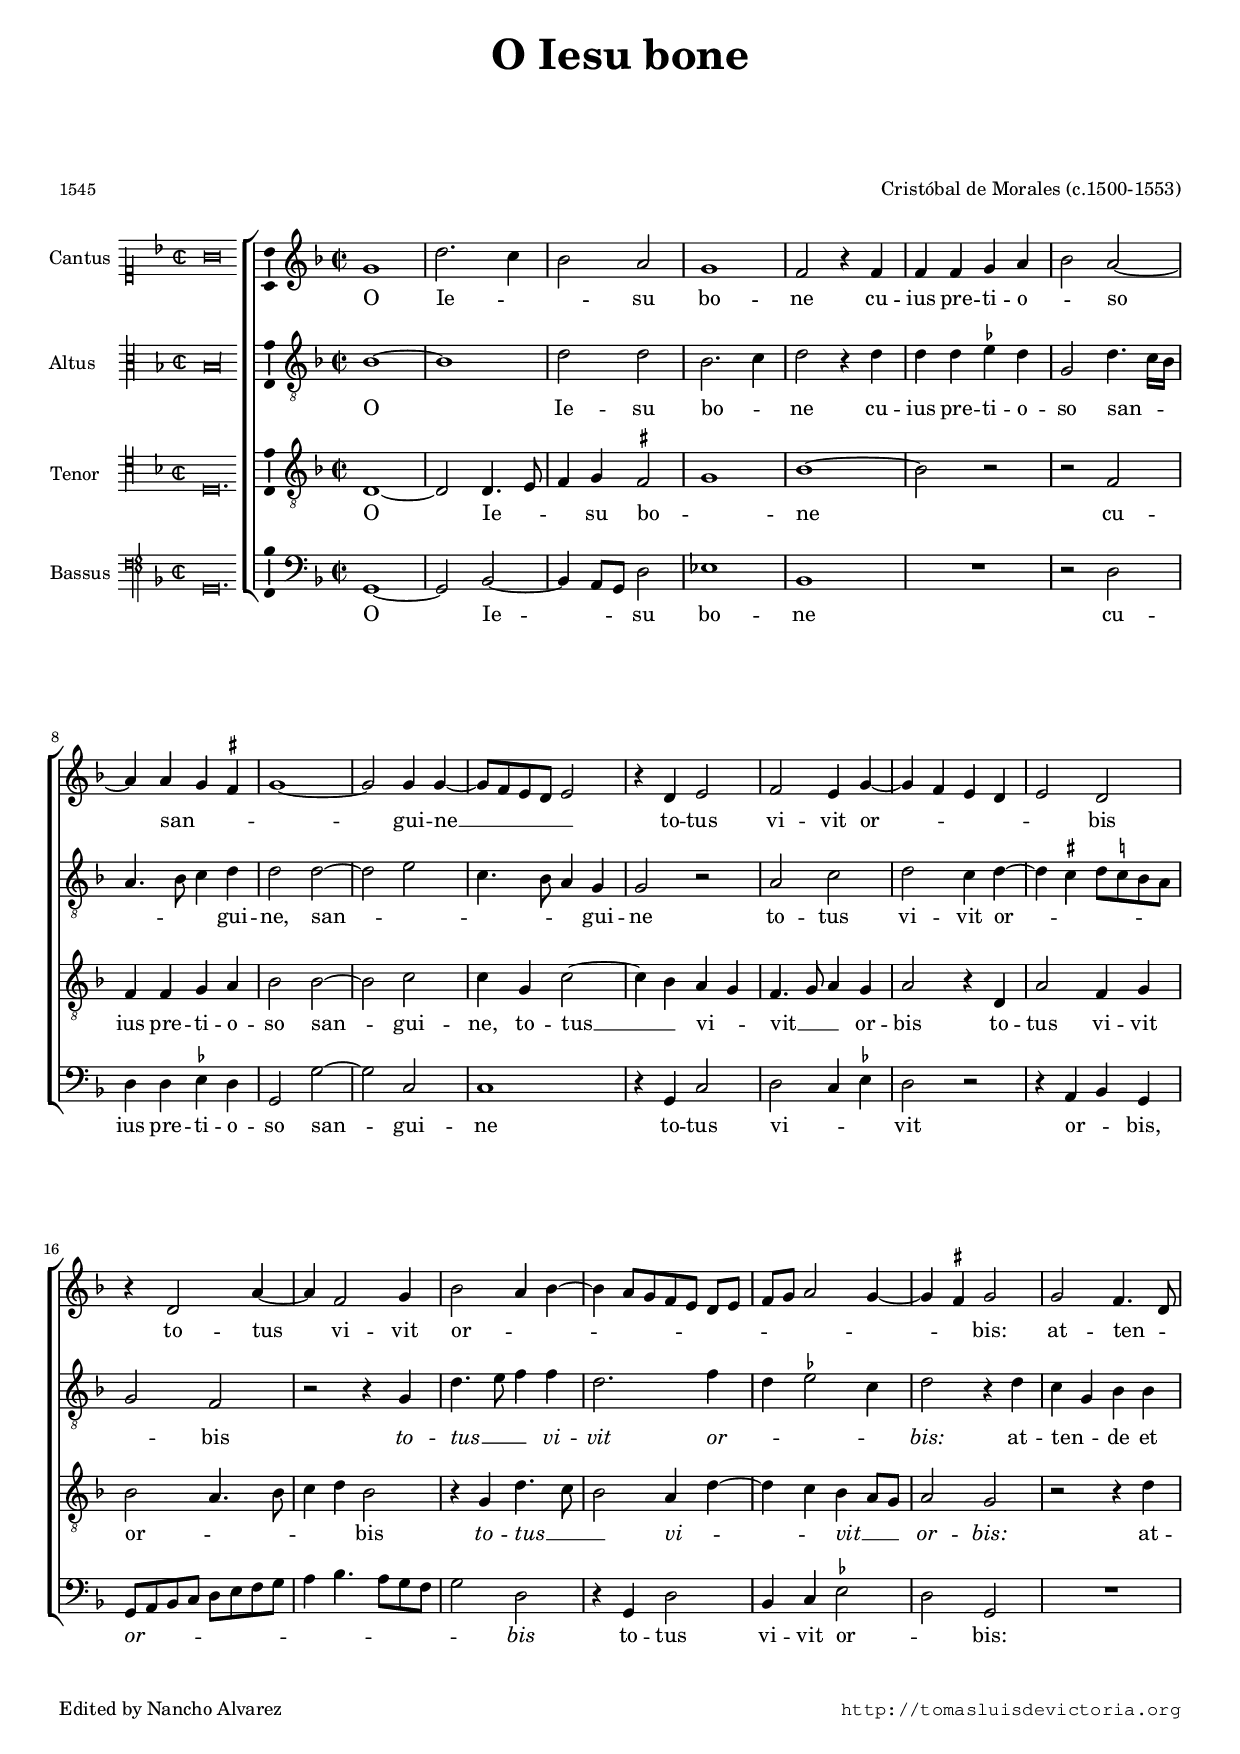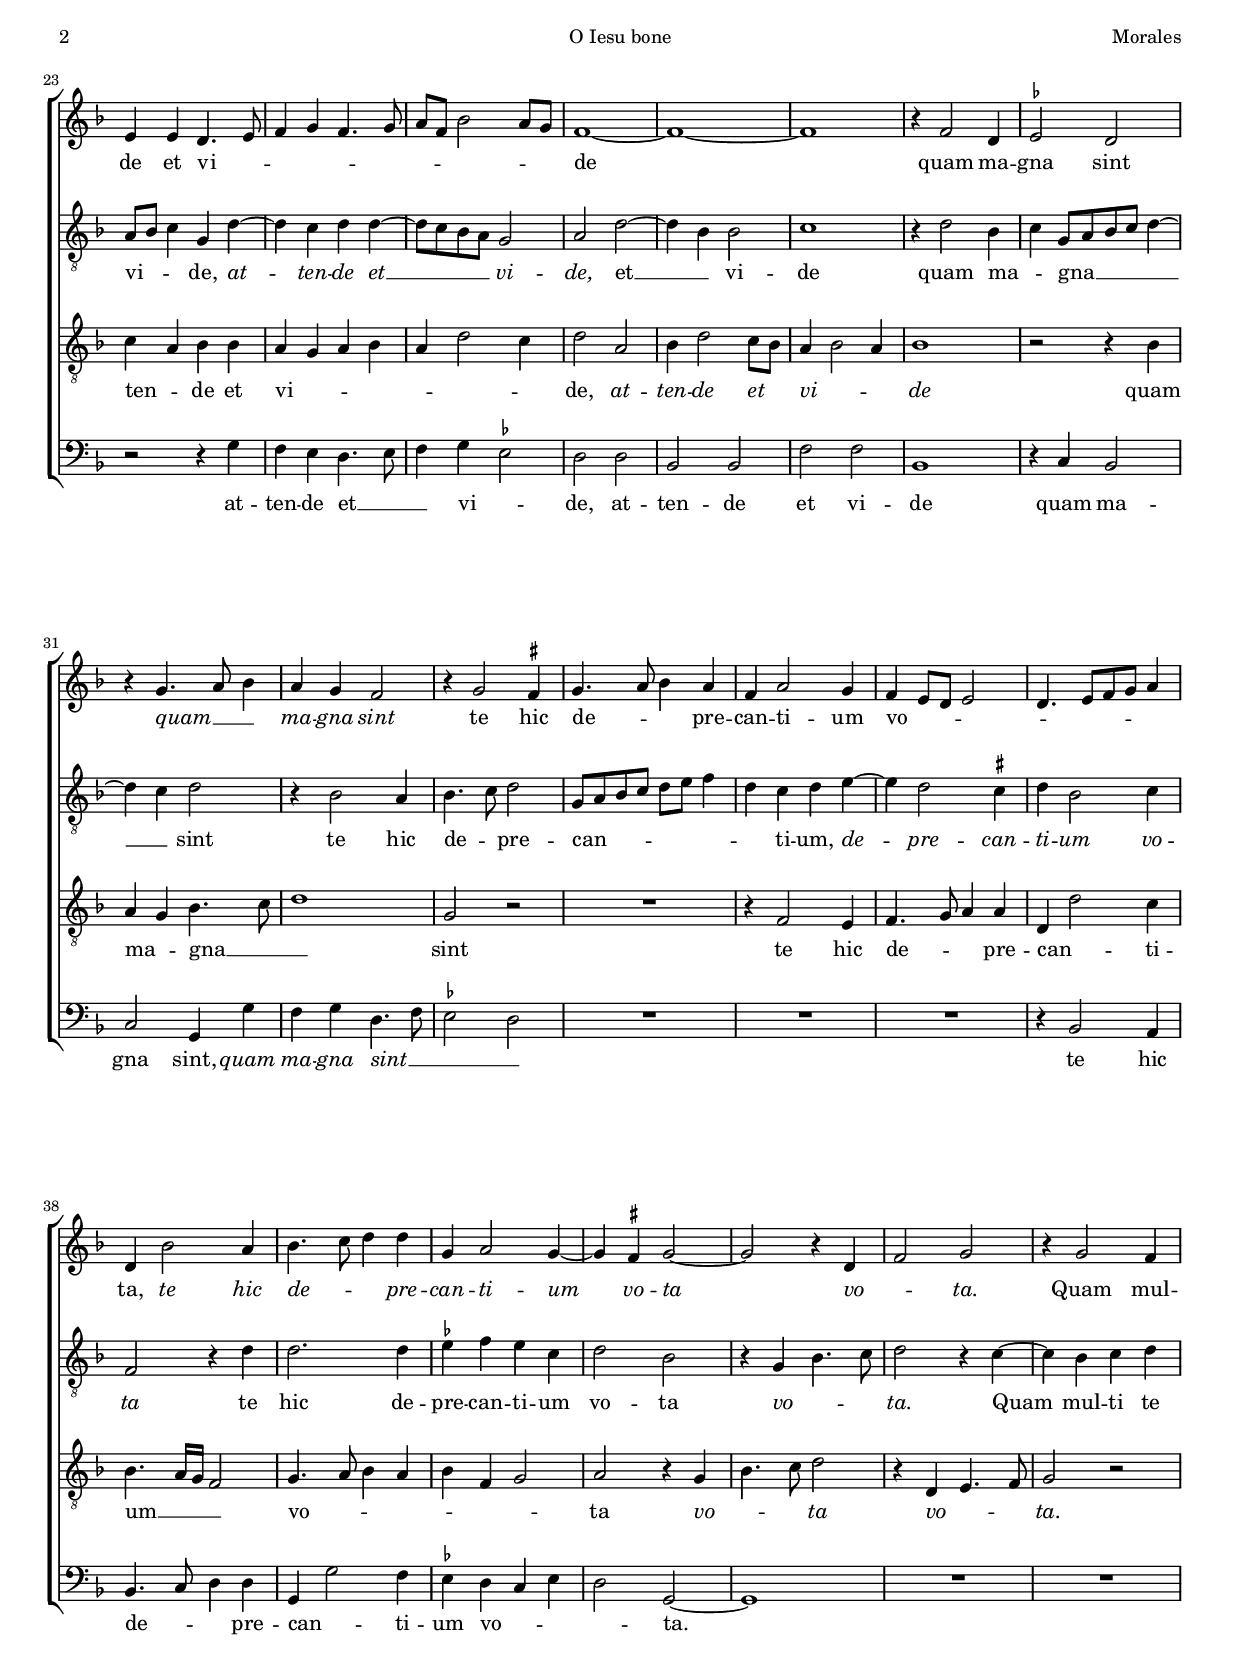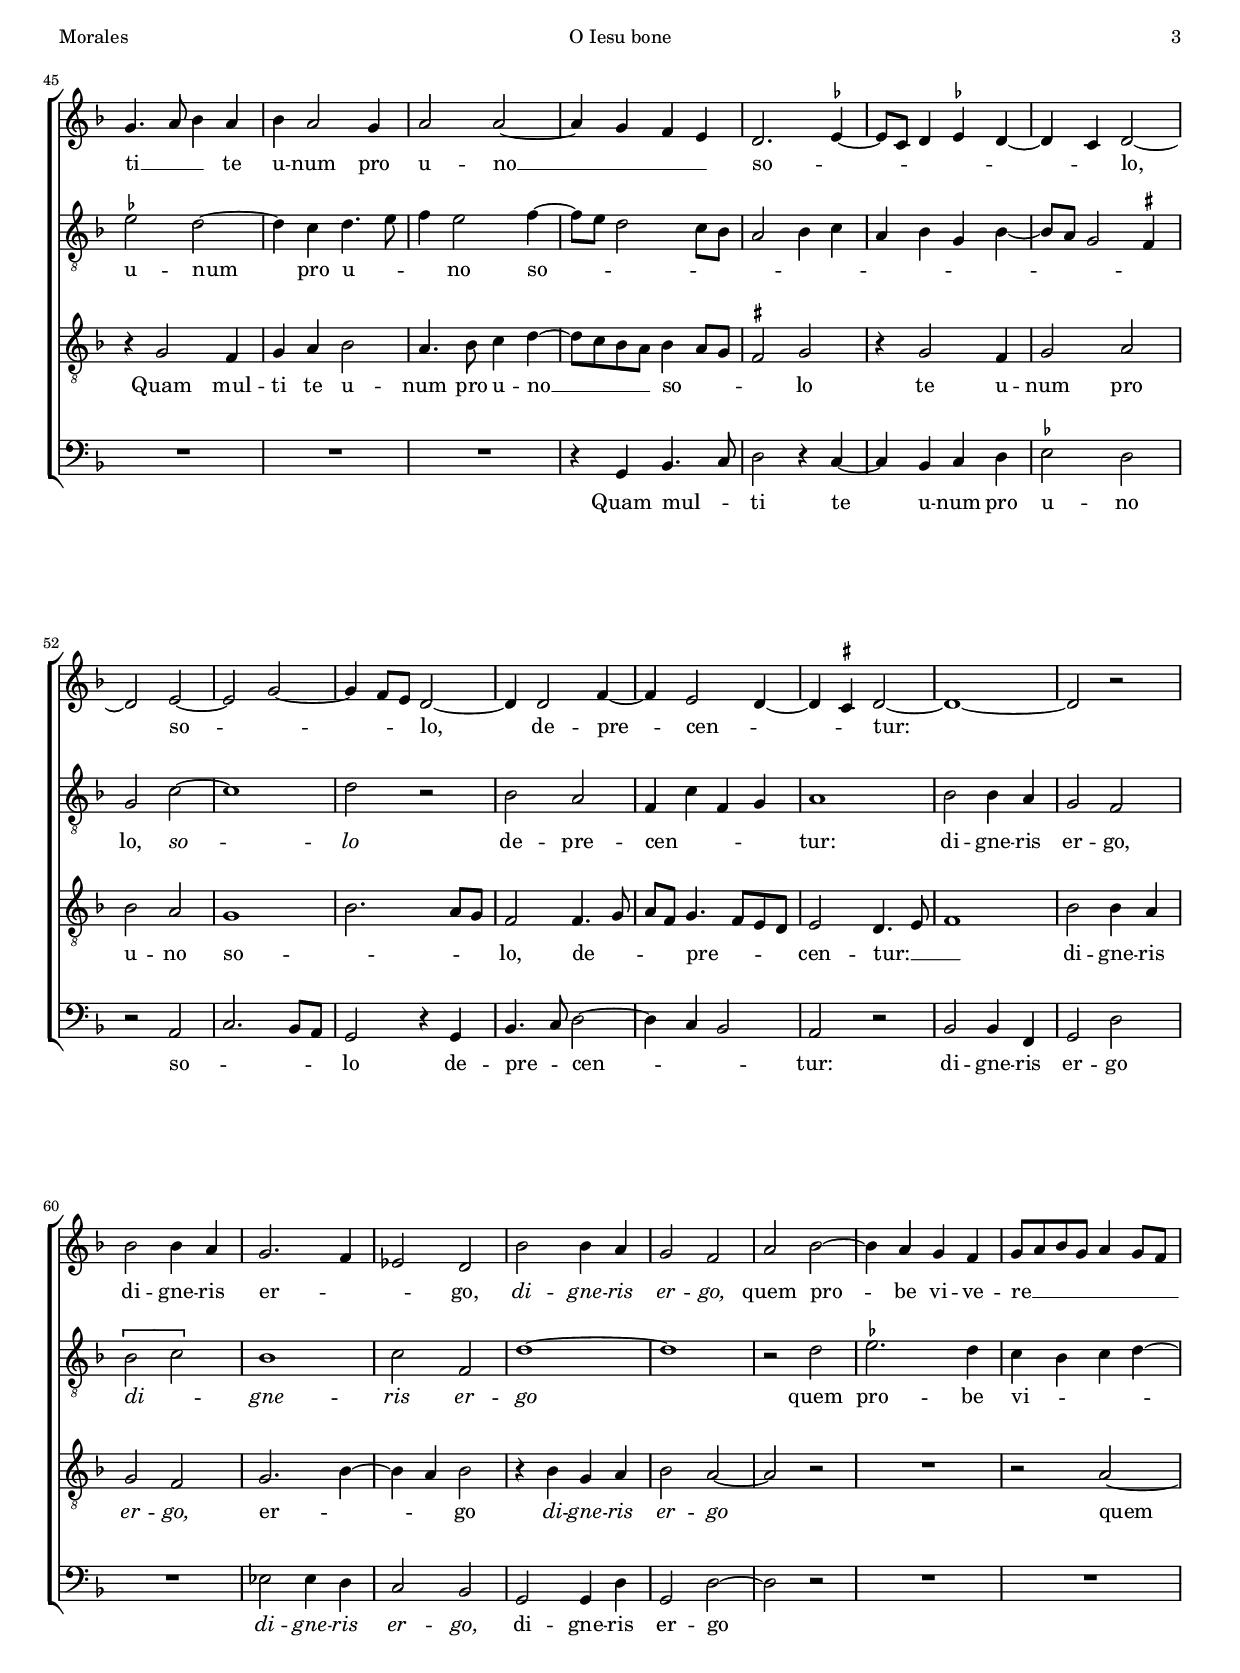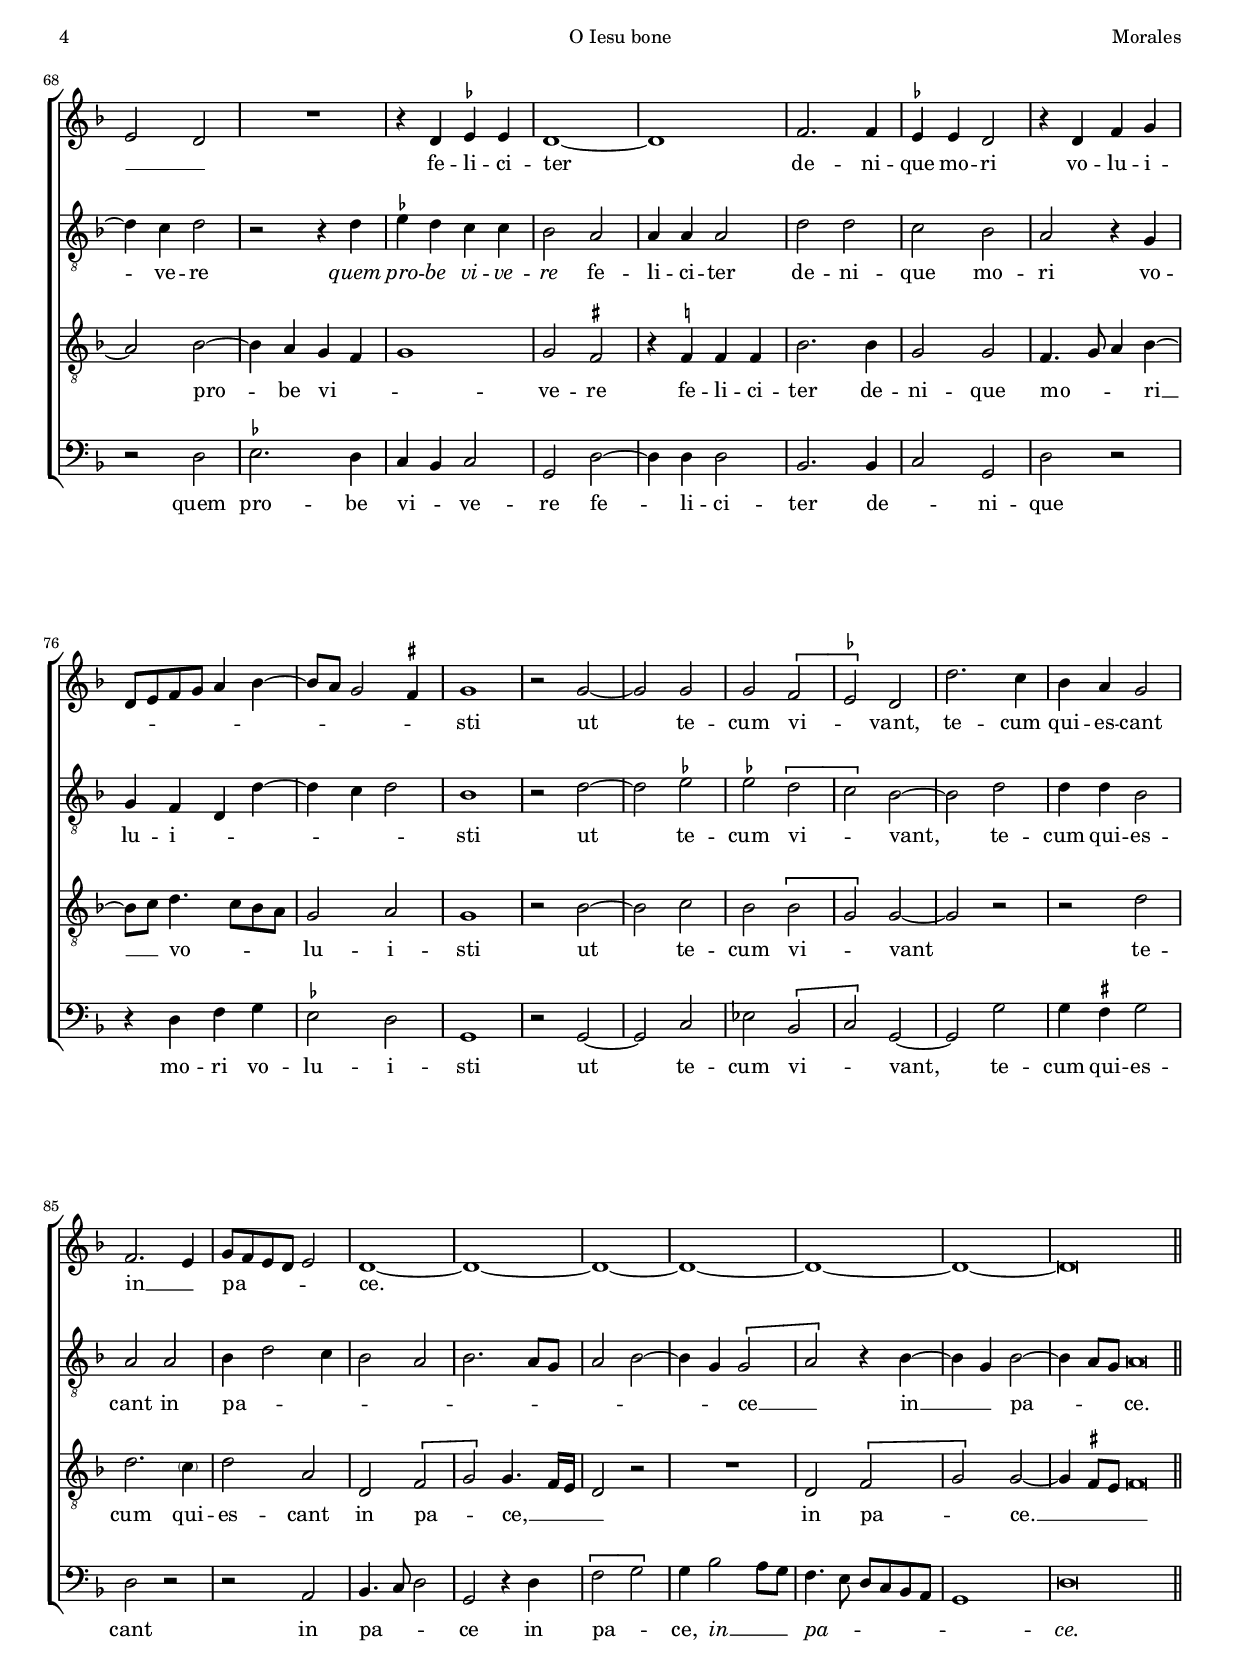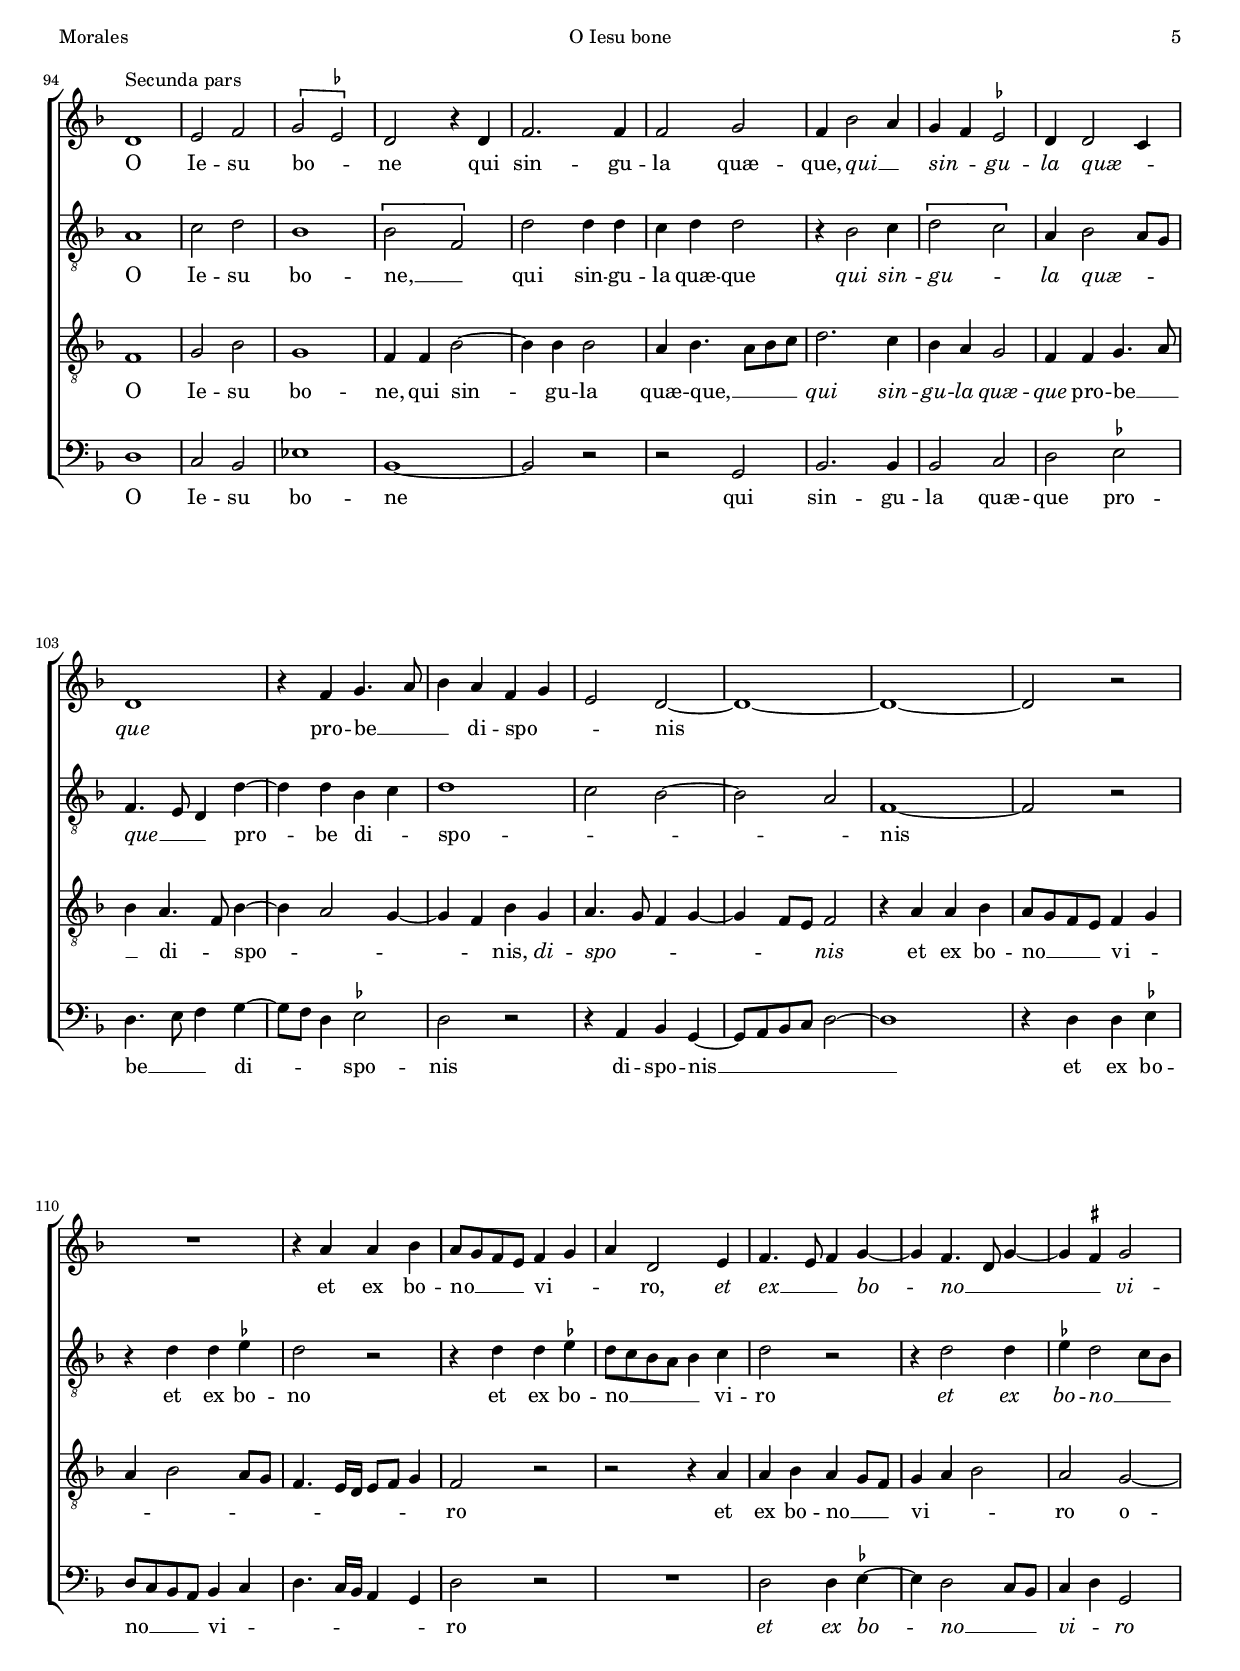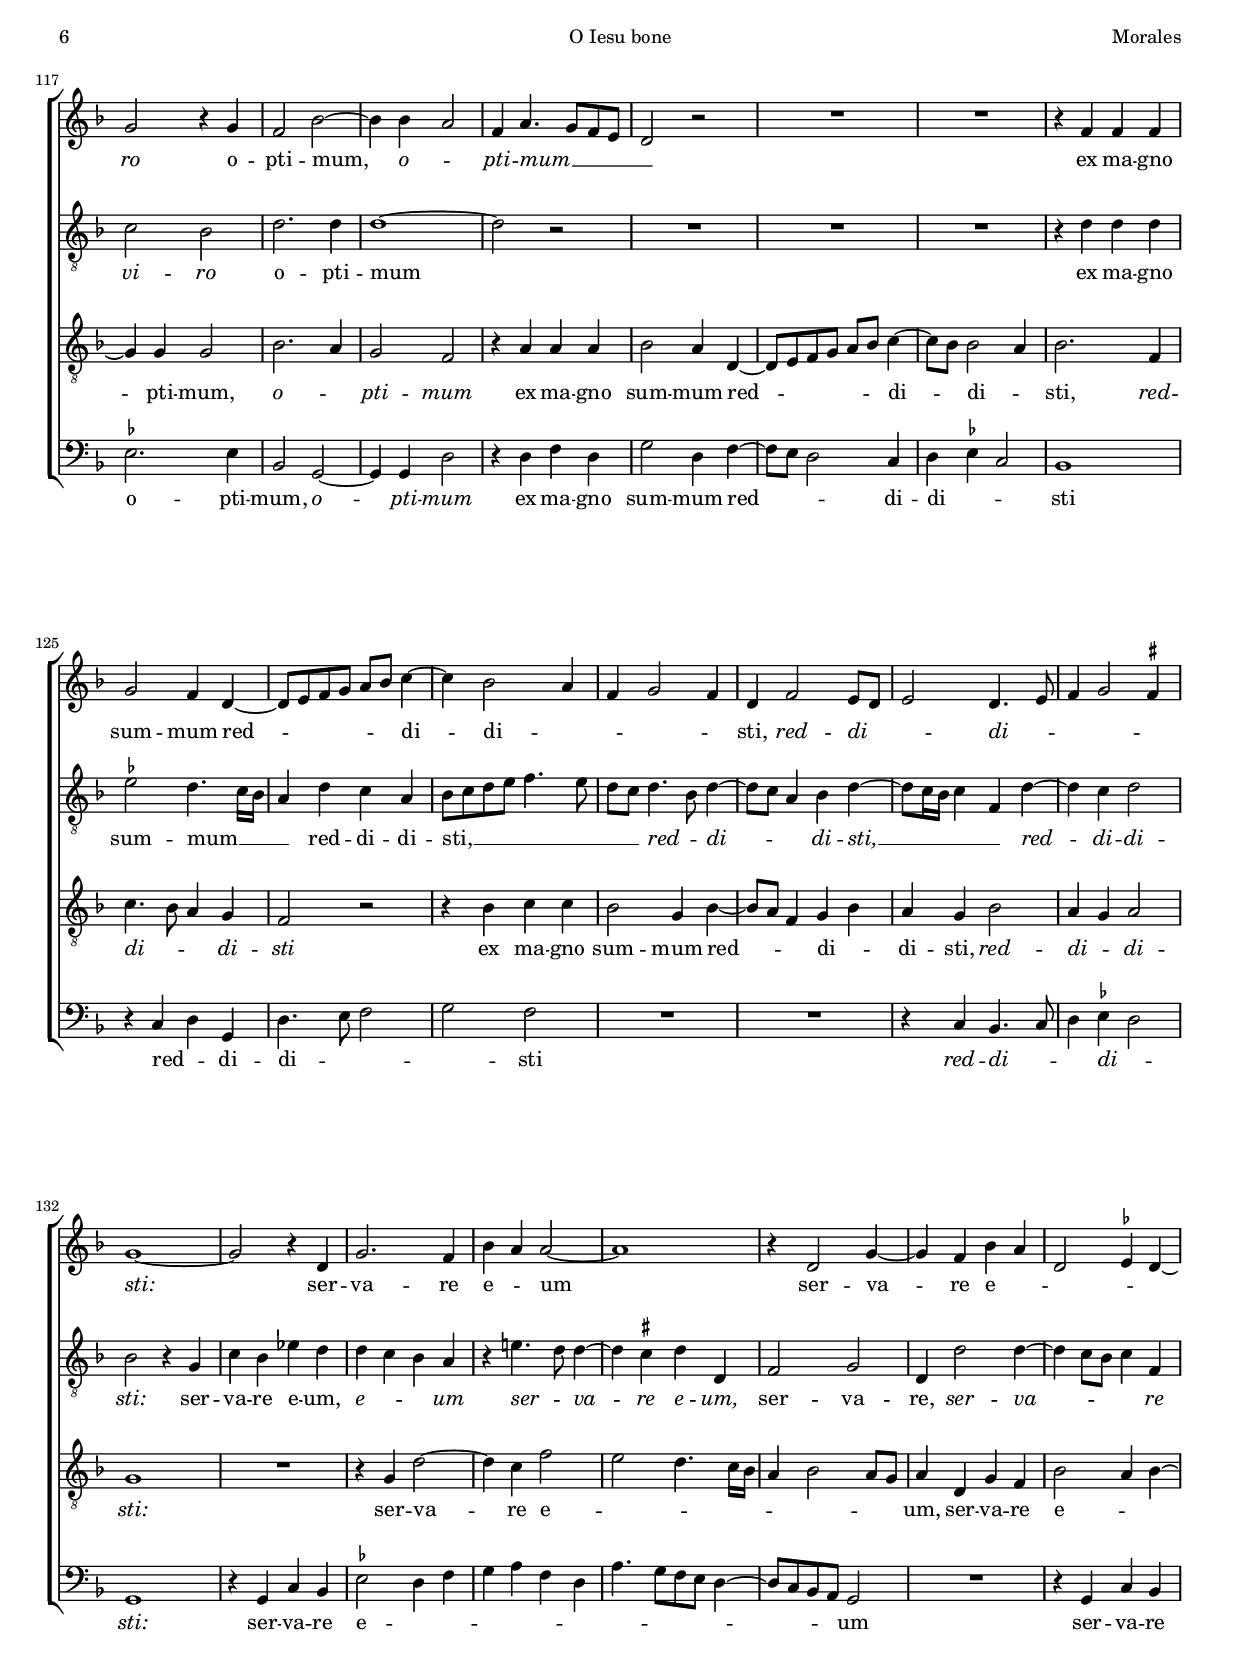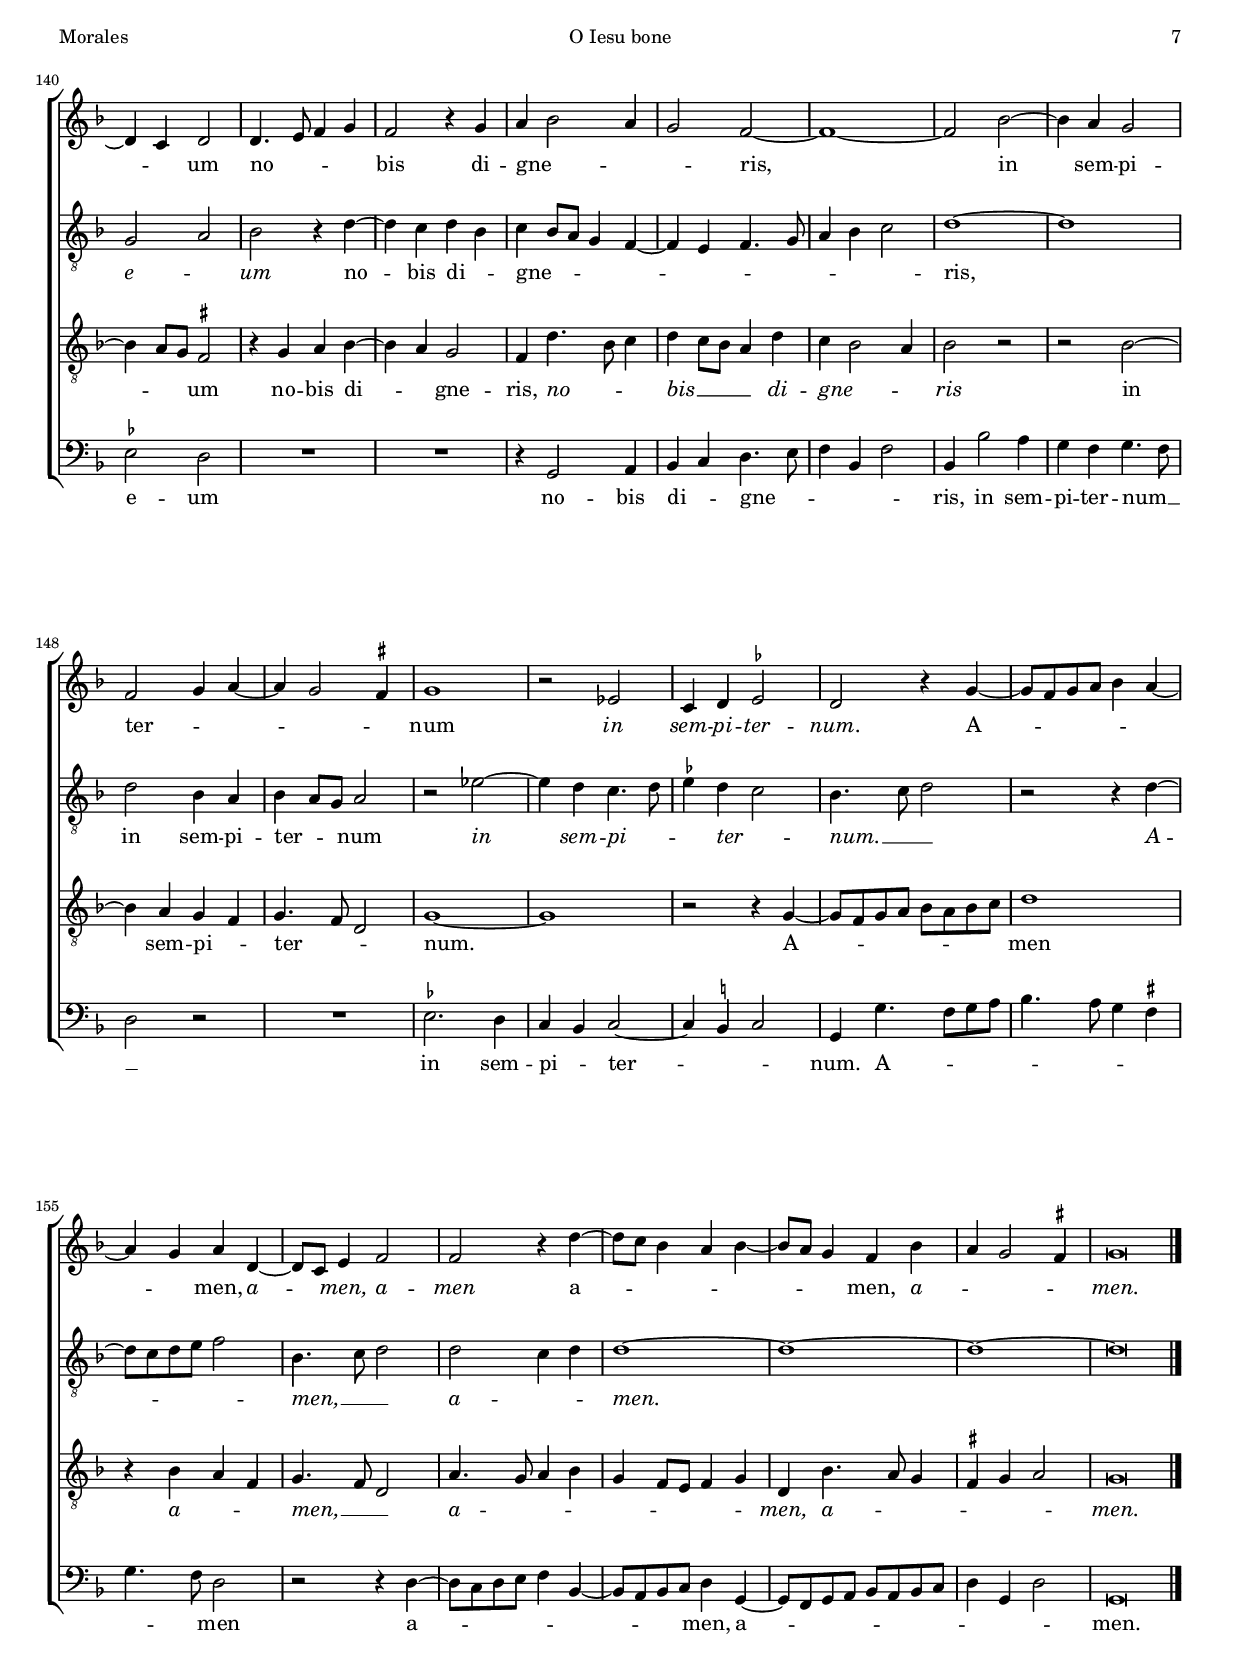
\version "2.18.0"

#(set-default-paper-size "a4")
#(set-global-staff-size 16.4)
#(ly:set-option 'point-and-click #f)
%mobile -s15.5 -i3.2

italicas=\override LyricText.font-shape = #'italic
rectas=\override LyricText.font-shape = #'upright
ss=\once \set suggestAccidentals = ##t
incipitwidth = 20

htitle="O Iesu bone"
hcomposer="Morales"

\header {
	title=\markup{\fontsize #3 "O Iesu bone"}
	subtitle=\markup{\column{" " " "}}
	subsubtitle=\markup{\column{" " " " " "}}
	composer="Cristóbal de Morales (c.1500-1553)"
        pdfauthor=\composer
	%opus="(-)"
	poet=\markup{\smaller "1545"}
	% Augustae Vindelicoum. Philipus Ulhardus Anno MDXLV 
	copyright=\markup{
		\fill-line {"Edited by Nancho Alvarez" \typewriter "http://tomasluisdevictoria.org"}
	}
%	tagline=""
}

global={\key f \major \time 2/2 \skip 1*93 \bar "||" \break 
	\override Score.TimeSignature.break-visibility = #'#(#f #t #t)
				\skip 1*68 \bar "|."
}


cantus=\relative c''{
	g1
	d'2. c4
	bes2 a
	g1
	f2 r4 f
	f f g a
	bes2 a ~
	a4 a g \ss fis
	g1 ~
	g2 g4 g ~
	g8 f e d e2
	r4 d e2
	f e4 g ~
	g f e d
	e2 d
	r4 d2 a'4 ~
	a f2 g4
	bes2 a4 bes ~
	bes4 a8[ g f e] d[ e]
	f g a2 g4 ~
	g \ss fis g2
	g2 f4. d8
	e4 e d4. e8
	f4 g f4. g8
	a f bes2 a8 g
	f1 ~
	f ~
	f
	r4 f2 d4
	\ss ees2 d
	r4 g4. a8 bes4
	a g f2
	r4 g2 \ss fis4
	g4. a8 bes4 a
	f4 a2 g4
	f4 e8 d e2
	d4. e8[ f g] a4
	d, bes'2 a4
	bes4. c8 d4 d
	g,4 a2 g4 ~
	g4 \ss fis g2 ~
	g r4 d
	f2 g
	r4 g2 f4
	g4. a8 bes4 a
	bes4 a2 g4
	a2 a ~
	a4 g f e
	d2. \ss ees4 ~
	ees8 c d4 \ss ees! d ~
	d c d2 ~
	d e ~
	e g ~
	g4 f8 e d2 ~
	d4 d2 f4 ~
	f e2 d4 ~
	d \ss cis4 d2 ~
	d1 ~
	d2 r2
	bes'2 bes4 a
	g2. f4
	ees2 d
	bes'2 bes4 a
	g2 f
	a bes ~
	bes4 a g f
	g8 a bes g a4 g8 f
	e2 d
	R1
	r4 d \ss ees ees
	d1 ~
	d
	f2. f4
	\ss ees4 ees d2
	r4 d f g
	d8 e f g a4 bes ~
	bes8 a g2 \ss fis4
	g1
	r2 g ~
	g g
	g \[f 
	\ss ees\] d
	d'2. c4
	bes4 a g2
	f2. e4
	g8 f e d e2
	d1 ~
	d ~
	d ~
	d ~
	d ~
	d ~
	d\breve*1/2
	\override TextScript.padding = #1.5
	s4*0^\markup{"Secunda pars"}
	d1
	e2 f
	\[g2 \ss ees\]
	d2 r4 d
	f2. f4
	f2 g
	f4 bes2 a4
	g f \ss ees2
	d4 d2 c4
	d1
	r4 f g4. a8
	bes4 a f g
	e2 d ~
	d1 ~
	d ~
	d2 r
	R1
	r4 a' a bes
	a8 g f e f4 g
	a4 d,2 e4
	f4. e8 f4 g ~
	g f4. d8 g4 ~
	g \ss fis4 g2
	g r4 g
	f2 bes ~
	bes4 bes a2
	f4 a4. g8 f e 
	d2 r
	R1*2
	r4 f f f
	g2 f4 d ~
	d8 e f g a bes c4 ~
	c bes2 a4
	f4 g2 f4
	d f2 e8 d
	e2 d4. e8
	f4 g2 \ss fis4
	g1 ~
	g2 r4 d
	g2. f4
	bes a a2 ~
	a1
	r4 d,2 g4 ~
	g f bes a
	d,2 \ss ees4 d ~
	d c d2
	d4. e8 f4 g
	f2 r4 g
	a bes2 a4
	g2 f ~
	f1 ~ 
	f2 bes2 ~
	bes4 a g2
	f g4 a ~
	a g2 \ss fis4
	g1
	r2 es2
	c4 d \ss ees2
	d2 r4 g ~
	g8 f g a bes4 a ~
	a g a d, ~
	d8 c e4 f2
	f r4 d' ~
	d8 c bes4 a bes ~
	bes8 a g4 f bes
	a4 g2 \ss fis4
	g\breve*1/2
}

altus=\relative c'{
	bes1 ~
	bes 
	d2 d 
	bes2. c4
	d2 r4 d
	d4 d \ss ees d
	g,2 d'4. c16 bes
	a4. bes8 c4 d
	d2 d ~
	d e
	c4. bes8 a4 g
	g2 r
	a2 c
	d c4 d ~
	d \ss cis d8 \ss c bes a % CSIC no sugiere becuadro
	g2 f
	r2 r4 g
	d'4. e8 f4 f
	d2. f4
	d \ss ees2 c4
	d2 r4 d
	c g bes bes
	a8 bes c4 g d' ~
	d c d d ~
	d8 c bes a g2
	a2 d ~
	d4 bes bes2
	c1
	r4 d2 bes4
	c4 g8[ a bes c] d4 ~
	d4 c d2
	r4 bes2 a4
	bes4. c8 d2
	g,8 a bes c d e f4
	d c d e ~
	e4 d2 \ss cis4
	d bes2 c4
	f,2 r4 d'
	d2. d4
	\ss ees f ees c
	d2 bes
	r4 g bes4. c8
	d2 r4 c ~
	c bes c d 
	\ss ees2 d ~
	d4 c d4. e8
	f4 e2 f4 ~
	f8 e d2 c8 bes
	a2 bes4 c
	a bes g bes ~
	bes8 a g2 \ss fis4
	g2 c ~
	c1
	d2 r
	bes2 a
	f4 c' f, g
	a1
	bes2 bes4 a
	g2 f
	\[bes2 c\]
	bes1
	c2 f,
	d'1 ~
	d
	r2 d
	\ss ees2. d4
	c bes c d ~
	d4 c d2 % CSIC sugiere cis
	r2 r4 d
	\ss ees d c c
	bes2 a
	a4 a a2
	d2 d
	c bes
	a r4 g
	g f d d' ~
	d c d2
	bes1
	r2 d ~
	d \ss ees
	\ss ees \[d
	c\] bes ~
	bes d
	d4 d bes2
	a a
	bes4 d2 c4
	bes2 a
	bes2. a8 g
	a2 bes ~
	bes4 g \[g2
	a\] r4 bes ~
	bes g bes2 ~
	bes4 a8 g a\breve*1/4
	a1
	c2 d
	bes1
	\[bes2 f\]
	d'2 d4 d
	c d d2
	r4 bes2 c4
	\[d2 c\]
	a4 bes2 a8 g
	f4. e8 d4 d' ~
	d d bes c
	d1
	c2 bes ~
	bes a
	f1 ~
	f2 r
	r4 d' d \ss ees
	d2 r
	r4 d d \ss ees
	d8 c bes a bes4 c
	d2 r
	r4 d2 d4
	\ss ees4 d2 c8 bes
	c2 bes
	d2. d4
	d1 ~
	d2 r
	R1*3
	r4 d d d
	\ss ees2 d4. c16 bes
	a4 d c a
	bes8 c d e f4. e8
	d8 c d4. bes8 d4 ~
	d8 c a4 bes d ~
	d8 c16 bes c4 f, d' ~
	d c d2
	bes r4 g
	c4 bes ees d
	d c bes a
	r4 e'!4. d8 d4 ~
	d \ss cis d d,
	f2 g
	d4 d'2 d4 ~
	d c8 bes c4 f,
	g2 a
	bes r4 d ~
	d c d bes
	c4 bes8 a g4 f ~
	f e f4. g8
	a4 bes c2
	d1 ~
	d
	d2 bes4 a
	bes4 a8 g a2
	r2 ees'2 ~
	ees4 d c4. d8
	\ss ees4 d c2
	bes4. c8 d2
	r2 r4 d ~
	d8 c d e f2
	bes,4. c8 d2
	d2 c4 d
	d1 ~
	d ~
	d ~
	d\breve*1/2
}

tenor=\relative c{
	d1 ~
	d2 d4. e8
	f4 g \ss fis2
	g1
	bes ~
	bes2 r
	r f
	f4 f g a
	bes2 bes ~
	bes c
	c4 g c2 ~
	c4 bes a g
	f4. g8 a4 g
	a2 r4 d,
	a'2 f4 g
	bes2 a4. bes8
	c4 d bes2
	r4 g d'4. c8
	bes2 a4 d ~
	d c bes a8 g
	a2 g
	r2 r4 d'
	c a bes bes
	a g a bes
	a d2 c4
	d2 a
	bes4 d2 c8 bes
	a4 bes2 a4
	bes1
	r2 r4 bes
	a4 g bes4. c8
	d1
	g,2 r
	R1
	r4 f2 e4
	f4. g8 a4 a
	d,4 d'2 c4
	bes4. a16 g f2
	g4. a8 bes4 a
	bes f g2
	a2 r4 g
	bes4. c8 d2
	r4 d, e4. f8
	g2 r
	r4 g2 f4
	g4 a bes2
	a4. bes8 c4 d ~
	d8 c bes a bes4 a8 g
	\ss fis2 g
	r4 g2 f4
	g2 a 
	bes a
	g1
	bes2. a8 g
	f2 f4. g8
	a f g4. f8 e d
	e2 d4. e8
	f1
	bes2 bes4 a
	g2 f
	g2. bes4 ~
	bes4 a bes2
	r4 bes g a
	bes2 a ~
	a r
	R1
	r2 a ~
	a2 bes ~
	bes4 a g f
	g1
	g2 \ss fis
	r4 \ss f! f f
	bes2. bes4
	g2 g
	f4. g8 a4 bes ~
	bes8 c d4. c8 bes a
	g2 a
	g1
	r2 bes ~
	bes c
	bes \[bes
	g\] g ~
	g r
	r2 d'
	d2. \parenthesize c4 % CSIC: bes4
	d2 a
	d, \[f
	g\] g4. f16 e
	d2 r 
	R1
	d2 \[f
	g\] g ~
	g4 \ss fis8 e fis\breve*1/4
	f1
	g2 bes
	g1
	f4 f bes2 ~
	bes4 bes bes2
	a4 bes4. a8 bes c
	d2. c4
	bes a g2
	f4 f g4. a8
	bes4 a4. f8 bes4 ~
	bes a2 g4 ~
	g4 f bes g
	a4. g8 f4 g ~
	g f8 e f2
	r4 a a bes
	a8 g f e f4 g
	a4 bes2 a8 g
	f4. e16 d e8 f g4
	f2 r
	r r4 a
	a4 bes a g8 f
	g4 a bes2
	a g ~
	g4 g g2
	bes2. a4
	g2 f
	r4 a a a
	bes2 a4 d, ~
	d8 e f g a bes c4 ~
	c8 bes bes2 a4
	bes2. f4
	c'4. bes8 a4 g
	f2 r
	r4 bes c c
	bes2 g4 bes ~
	bes8 a f4 g bes
	a g bes2
	a4 g a2
	g1
	R1
	r4 g d'2 ~
	d4 c f2
	e d4. c16 bes
	a4 bes2 a8 g
	a4 d, g f
	bes2 a4 bes ~
	bes a8 g \ss fis2
	r4 g a bes ~
	bes a g2
	f4 d'4. bes8 c4
	d c8 bes a4 d
	c bes2 a4
	bes2 r
	r bes ~
	bes4 a g f
	g4. f8 d2
	g1 ~
	g
	r2 r4 g ~
	g8 f g a bes a bes c
	d1
	r4 bes a f
	g4. f8 d2
	a'4. g8 a4 bes
	g4 f8 e f4 g
	d bes'4. a8 g4
	\ss fis g a2
	g\breve*1/2
}

bassus=\relative c{
	g1 ~
	g2 bes ~
	bes4 a8 g d'2
	ees1
	bes
	R1
	r2 d
	d4 d \ss ees d
	g,2 g' ~
	g c,
	c1
	r4 g c2
	d c4 \ss ees
	d2 r
	r4 a bes g
	g8 a bes c d e f g
	a4 bes4. a8 g f
	g2 d
	r4 g, d'2
	bes4 c \ss ees2
	d2 g,
	R1
	r2 r4 g'
	f e d4. e8
	f4 g \ss ees2
	d2 d
	bes bes
	f' f
	bes,1
	r4 c bes2
	c2 g4 g'
	f g d4. f8
	\ss ees2 d
	R1*2
	R1
	r4 bes2 a4
	bes4. c8 d4 d
	g, g'2 f4
	\ss ees d c ees
	d2 g, ~
	g1
	R1*3
	R1*2
	r4 g bes4. c8
	d2 r4 c ~
	c bes c d
	\ss ees2 d
	r2 a
	c2. bes8 a
	g2 r4 g
	bes4. c8 d2 ~
	d4 c bes2
	a2 r
	bes2 bes4 f
	g2 d'
	R1
	ees2 ees4 d
	c2 bes
	g g4 d'
	g,2 d' ~
	d r
	R1*2
	r2 d
	\ss ees2. d4
	c bes c2
	g d' ~
	d4 d d2
	bes2. bes4
	c2 g
	d' r
	r4 d f g
	\ss ees2 d
	g,1
	r2 g ~
	g c 
	ees \[bes
	c\] g ~
	g g'
	g4 \ss fis g2
	d r
	r a
	bes4. c8 d2
	g, r4 d'
	\[f2 g\]
	g4 bes2 a8 g
	f4. e8 d c bes a
	g1
	d'\breve*1/2
	d1
	c2 bes
	ees1
	bes1 ~
	bes2 r
	r g
	bes2. bes4
	bes2 c
	d \ss ees
	d4. e8 f4 g ~
	g8 f d4 \ss ees2
	d2 r
	r4 a bes g ~
	g8 a bes c d2 ~
	d1
	r4 d d \ss ees
	d8 c bes a bes4 c
	d4. c16 bes a4 g
	d'2 r
	R1
	d2 d4 \ss ees ~
	ees d2 c8 bes
	c4 d g,2
	\ss ees'2. ees4
	bes2 g ~
	g4 g d'2
	r4 d f d
	g2 d4 f ~
	f8 e d2 c4
	d \ss ees c2
	bes1
	r4 c d g,
	d'4. e8 f2
	g f
	R1*2
	r4 c bes4. c8
	d4 \ss ees d2
	g,1
	r4 g c bes
	\ss ees2 d4 f
	g a f d
	a'4. g8[ f e] d4 ~
	d8 c bes a g2
	R1
	r4 g c bes
	\ss ees2 d
	R1*2
	r4 g,2 a4
	bes4 c d4. e8
	f4 bes, f'2
	bes,4 bes'2 a4
	g f g4. f8
	d2 r
	R1
	\ss ees2. d4
	c bes c2 ~
	c4 \ss b c2
	g4 g'4. f8 g a
	bes4. a8 g4 \ss fis
	g4. f8 d2
	r2 r4 d ~
	d8 c d e f4 bes, ~
	bes8 a bes c d4 g, ~
	g8 f g a bes a bes c
	d4 g, d'2
	g,\breve*1/2
}

textocantus=\lyricmode{
O Ie -- _ _ su bo -- ne
cu -- ius pre -- ti -- o -- _ so san -- _ _ _ gui -- ne __ _ _ _ _ 
to -- tus vi -- vit or -- _ _ _ _ bis
to -- tus vi -- vit or -- _ _ _ _ _ _ _ _ _ _ _ _ _ bis:
at -- ten -- _ de et vi -- _ _ _ _ _ _ _ _ _ _ de
quam ma -- gna sint 
\italicas quam __ _ _ ma -- gna sint
\rectas 
te hic de -- _ _ pre -- can -- ti -- um
vo -- _ _ _ _ _ _ _ _ ta,
\italicas 
te hic de -- _ _ pre -- can -- ti -- um vo -- ta
vo -- _ ta.
\rectas 
Quam mul -- ti __ _ _ te u -- num pro u -- no __ _ _ _
so -- _ _ _ _ _ _ lo,
so -- _ _ _ lo,
de -- pre -- cen -- _ _ tur:
di -- gne -- ris
er -- _ _ go,
\italicas 
di -- gne -- ris er -- go,
\rectas 
quem pro -- be vi -- ve -- re __ _ _ _ _ _ _ _ _
fe -- li -- ci -- ter de -- ni -- que mo -- ri
vo -- lu -- i -- _ _ _ _ _ _ _ _ _ sti
ut te -- cum vi -- _ vant,
te -- cum qui -- es -- cant in __ _ pa -- _ _ _ _ ce.
O Ie -- su bo -- _ ne
qui sin -- gu -- la quæ -- que,
\italicas 
qui __ _ sin -- _ gu -- la quæ -- _ que
\rectas 
pro -- be __ _ _ di -- spo -- _ _ nis
et ex bo -- no __ _ _ _ vi -- _ _ ro,
\italicas et ex __ _ _ bo -- no __ _ _ _ vi -- ro
\rectas 
o -- pti -- mum, 
\italicas 
o -- _ pti -- mum __ _ _ _ _ 
\rectas 
ex ma -- gno sum -- mum red -- _ _ _ _ _ di -- di -- _ _ _ _ sti,
\italicas 
red -- di -- _ _ di -- _ _ _ _ sti:
\rectas 
ser -- va -- re e -- _ um
ser -- va -- re e -- _ _ _ _ _ um no -- _ _ _ bis
di -- gne -- _ _ _ ris,
in sem -- pi -- ter -- _ _ _ _ num
\italicas 
in sem -- pi -- ter -- num.
\rectas 
A -- _ _ _ _ _ _ men,
\italicas 
a -- _ men,
a -- men
\rectas 
a -- _ _ _ _ _ _ men,
\italicas 
a -- _ _ _ men.
}

textoaltus=\lyricmode{
O Ie -- su bo -- _ ne
cu -- ius pre -- ti -- o -- so san -- _ _ _ _ _ gui -- ne,
san -- _ _ _ _ gui -- ne
to -- tus vi -- vit or -- _ _ _ _ _ _ bis
\italicas 
to -- tus __ _ _ vi -- vit or -- _ _ _ bis:
\rectas 
at -- ten -- _ de et vi -- _ _ de,
\italicas at -- ten -- de et __ _ _ _ vi -- de,
\rectas 
et __ _ vi -- de
quam ma -- _ gna __ _ _ _ _ _ sint
te hic de -- _ pre -- can -- _ _ _ _ _ _ _ ti -- um,
\italicas 
de -- pre -- can -- ti -- um vo -- ta
\rectas 
te hic de -- pre -- can -- ti -- um vo -- ta
\italicas vo -- _ _ ta.
\rectas
Quam mul -- ti te u -- num
pro u -- _ _ no so -- _ _ _ _ _ _ _ _ _ _ _ _ _ _ lo,
\italicas so -- lo
\rectas 
de -- pre -- cen -- _ _ _ tur:
di -- gne -- ris er -- go,
\italicas di -- _ gne -- ris \italicas er -- go
\rectas 
quem pro -- be vi -- _ _ _ ve -- re
\italicas 
quem pro -- be vi -- ve -- re
\rectas fe -- li -- ci -- ter
de -- ni -- que mo -- ri
vo -- lu -- i -- _ _ _ _ sti
ut te -- cum vi -- _ vant,
te -- cum qui -- es -- cant in pa -- _ _ _ _ _ _ _ _ _ _ ce __ _ 
in __ _ pa -- _ _ ce.
O Ie -- su bo -- ne, __ _ qui sin -- gu -- la quæ -- que
\italicas 
qui sin -- gu -- _ la quæ -- _ _ que __ _ _ 
\rectas 
pro -- be di -- _ spo -- _ _ _ nis
et ex bo -- no
et ex bo -- no __ _ _ _ _ vi -- ro
\italicas 
et ex bo -- no __ _ _ vi -- ro
\rectas o -- pti -- mum
ex ma -- gno sum -- mum __ _ _ _ red -- di -- di -- sti, __ _ _ _ _ _ _ _ 
\italicas 
red -- _ di -- _ _ di -- sti, __ _ _ _ _ 
red -- di -- di -- sti:
\rectas 
ser -- va -- re e -- um,
\italicas e -- _ _ um
ser -- _ va -- re e -- um,
\rectas 
ser -- va -- re,
\italicas ser -- va -- _ _ _ re e -- _ um
\rectas
no -- bis di -- _ gne -- _ _ _ _ _ _ _ _ _ _ ris,
in sem -- pi -- ter -- _ _ num
\italicas 
in sem -- pi -- _ _ ter -- _ num. __ _ _ 
A -- _ _ _ _ men, __ _ _ % italicas ? 
a -- _ _ men.
}

textotenor=\lyricmode{
O Ie -- _ _ su bo -- _ ne
cu -- ius pre -- ti -- o -- so san -- gui -- ne,
to -- tus __ _ vi -- _ vit __ _ _ or -- bis
to -- tus vi -- vit or -- _ _ _ _ bis
\italicas 
to -- tus __ _ _ vi -- _ _ vit __ _ _ 
or -- bis:
\rectas 
at -- ten -- _ de et vi -- _ _ _ _ _ _ de,
\italicas 
at -- ten -- de et _ vi -- _ _ de
\rectas 
quam ma -- _ gna __ _ _ sint
te hic de -- _ _ pre -- can -- _ ti -- um __ _ _ _ vo -- _ _ _ _ _ _ ta
\italicas vo -- _ _ ta
vo -- _ _ ta.
\rectas 
Quam mul -- ti te u -- num pro u -- no __ _ _ _ so -- _ _ _ lo
te u -- num pro u -- no so -- _ _ _ lo,
de -- _ _ _ pre -- _ _ _ cen -- tur: __ _ _ 
di -- gne -- ris \italicas er -- go,
\rectas 
er -- _ _ go
\italicas 
di -- gne -- ris er -- go
\rectas 
quem pro -- be vi -- _ _ ve -- re
fe -- li -- ci -- ter de -- ni -- que mo -- _ _ ri __ _
vo -- _ _ _ lu -- i -- sti
ut te -- cum vi -- _ vant
te -- cum qui -- es -- cant in pa -- _ ce, __ _ _ _
in pa -- _ ce. __ _ _ _ 
O Ie -- su bo -- ne, 
qui sin -- gu -- la quæ -- que, __ _ _ _ 
\italicas 
qui sin -- gu -- la quæ -- que 
\rectas 
pro -- be __ _ _ di -- _ spo -- _ _ _ nis,
\italicas 
di -- spo -- _ _ _ _ _ nis
\rectas 
et ex bo -- no __ _ _ _ vi -- _ _ _ _ _ _ _ _ _ _ _ ro
et ex bo -- no __ _ _ vi -- _ _ ro o -- pti -- mum,
\italicas o -- _ pti -- mum
\rectas 
ex ma -- gno sum -- mum red -- _ _ _ _ _ di -- _ di -- _ sti,
\italicas 
red -- di -- _ _ di -- sti
\rectas 
ex ma -- gno sum -- mum red -- _ _ di -- _ di -- sti,
\italicas 
red -- di -- _ di -- sti:
\rectas 
ser -- va -- re e -- _ _ _ _ _ _ _ _ um,
ser -- va -- re e -- _ _ _ _ um
no -- bis di -- _ gne -- ris,
\italicas no -- _ _ bis __ _ _ _ di -- gne -- _ _ ris
\rectas 
in sem -- pi -- _ ter -- _ _ num.
A -- _ _ _ _ _ _ _ men
\italicas 
a -- _ _ men, __ _ _ 
a -- _ _ _ _ _ _ _ _ men,
a -- _ _ _ _ _ men.
}

textobassus=\lyricmode{
O Ie -- _ _ su bo -- ne cu -- ius pre -- ti -- o -- so san -- gui -- ne
to -- tus vi -- _ _ vit
or -- _ bis,
\italicas 
or -- _ _ _ _ _ _ _ _ _ _ _ _ _ bis
\rectas 
to -- tus vi -- vit or -- _ bis:
at -- ten -- de et __ _ _ vi -- _ de,
at -- ten -- de et vi -- de
quam ma -- gna sint,
\italicas 
quam ma -- gna sint __ _ _ _ 
\rectas te hic de -- _ _ pre -- can -- _ ti -- um vo -- _ _ _ ta.
Quam mul -- _ ti te u -- num pro u -- no 
so -- _ _ _ lo
de -- pre -- _ cen -- _ _ tur:
di -- gne -- ris er -- go
\italicas 
di -- gne -- ris
\italicas er -- go,
\rectas di -- gne -- ris er -- go
quem pro -- be vi -- _ ve -- re fe -- li -- ci -- ter
de -- _ ni -- que
mo -- ri vo -- lu -- i -- sti
ut te -- cum vi -- _ vant,
te -- cum qui -- es -- cant
in pa -- _ _ ce
in pa -- _ ce,
\italicas 
in __ _ _ pa -- _ _ _ _ _ _ ce.
\rectas 
O Ie -- su bo -- ne
qui sin -- gu -- la quæ -- que pro -- be __ _ _ di -- _ _ spo -- nis
di -- spo -- nis __ _ _ _ _ 
et ex bo -- no __ _ _ _ vi -- _ _ _ _ _ _ ro
\italicas
et ex bo -- no __ _ _ vi -- _ ro
\rectas 
o -- pti -- mum,
\italicas 
o -- pti -- mum
\rectas 
ex ma -- gno sum -- mum red -- _ _ di -- di -- _ _ sti
red -- _ di -- di -- _ _ _ sti
\italicas 
red -- di -- _ _ di -- _ sti:
\rectas 
ser -- va -- re e -- _ _ _ _ _ _ _ _ _ _ _ _ _ _ um
ser -- va -- re e -- um
no -- bis di -- _ gne -- _ _ _ _ ris,
in sem -- pi -- ter -- num __ _ _
in sem -- pi -- _ ter -- _ _ num.
A -- _ _ _ _ _ _ _ _ _ men
a -- _ _ _ _ _ _ _ _ men,
a -- _ _ _ _ _ _ _ _ _ _ men.
}


incipitcantus=\markup{
	\score{
		{ 
		\set Staff.instrumentName="Cantus " % Discantus
		\override NoteHead.style = #'neomensural
		\override Staff.TimeSignature.style = #'neomensural
		\cadenzaOn 
		\clef "petrucci-c1"
		\key f \major
		\time 2/2
		g'\breve
		} 
	\layout { line-width=\incipitwidth indent = 0 }
	}
}

incipitaltus=\markup{
	\score{
		{ 
		\set Staff.instrumentName="Altus    "
		\override NoteHead.style = #'neomensural 
		\override Staff.TimeSignature.style = #'neomensural
		\cadenzaOn 
		\clef "petrucci-c3"
		\key f \major
		\time 2/2
		bes\longa
		} 
	\layout { line-width=\incipitwidth indent = 0 }
	}
}


incipittenor=\markup{
	\score{
		{ 
		\set Staff.instrumentName="Tenor   "
		\override NoteHead.style = #'neomensural 
		\override Staff.TimeSignature.style = #'neomensural
		\cadenzaOn 
		\clef "petrucci-c4"
		\key f \major
		\time 2/2
		d\breve.
		} 
	\layout { line-width=\incipitwidth indent=0 }
	}
}

incipitbassus=\markup{
	\score{
		{ 
		\set Staff.instrumentName="Bassus "
		\override NoteHead.style = #'neomensural
		\override Staff.TimeSignature.style = #'neomensural
		\cadenzaOn 
		\clef "petrucci-f4"
		\key f \major
		\time 2/2
		g,\breve.
		} 
	\layout { line-width=\incipitwidth indent = 0 }
	}
}


\score {\transpose c' c'{
\new ChoirStaff<<

	\new Staff <<\global
	\new Voice="v1" {
		\set Staff.instrumentName=\incipitcantus
		\clef "treble"
		\cantus }
	\new Lyrics \lyricsto "v1" {\textocantus }
	>>

	\new Staff <<\global
	\new Voice="v2" {
		\set Staff.instrumentName=\incipitaltus
		\clef "G_8"
		\altus }
	\new Lyrics \lyricsto "v2" {\textoaltus }
	>>
	
	\new Staff <<\global
	\new Voice="v3" {
		\set Staff.instrumentName=\incipittenor
		\clef "G_8"
		\tenor }
	\new Lyrics \lyricsto "v3" {\textotenor }
	>>

	\new Staff <<\global
	\new Voice="v4" {
		\set Staff.instrumentName=\incipitbassus
		\clef "bass"
		\bassus }
	\new Lyrics \lyricsto "v4" {\textobassus }
	>>
	
>>

	} % transpose

\layout{ 
	\context {\Lyrics 
		\override VerticalAxisGroup.staff-affinity = #UP
		\override VerticalAxisGroup.nonstaff-relatedstaff-spacing =
			#'((basic-distance . 0) (minimum-distance . 0) (padding . 1))
		\override LyricText.font-size = #1.2
		\override LyricHyphen.minimum-distance = #0.5
	}
	\context {\Score 
		\override BarNumber.padding = #2 
	}
	\context {\Voice 
		%melismaBusyProperties = #'()
		%autoBeaming = ##f
	}
	%\context { \Staff \RemoveEmptyStaves }
	\context {\Staff 
		\override VerticalAxisGroup.staff-staff-spacing =
			#'((basic-distance . 10) (minimum-distance . 0) (padding . 1))
		\consists Ambitus_engraver 
		\override LigatureBracket.padding = #1
	}
}

%\midi {}

}


\paper{
	evenHeaderMarkup=\markup  \fill-line { \fromproperty #'page:page-number-string \htitle \hcomposer }
	oddHeaderMarkup= \markup  \fill-line { \on-the-fly #not-first-page \hcomposer \on-the-fly #not-first-page \htitle \on-the-fly #not-first-page \fromproperty #'page:page-number-string }
	%system-count=8
	ragged-last-bottom = ##f
	indent=3.3\cm
	system-system-spacing =
	#'((basic-distance . 20) (minimum-distance . 0) (padding . 5))
	top-system-spacing = % header
	#'((basic-distance . 8) (minimum-distance . 0) (padding . 0))
	last-bottom-spacing = % footer
	#'((basic-distance . 12) (minimum-distance . 0) (padding . 0))
	%top-markup-spacing #'basic-distance = 0
	markup-system-spacing #'basic-distance = 20

}
